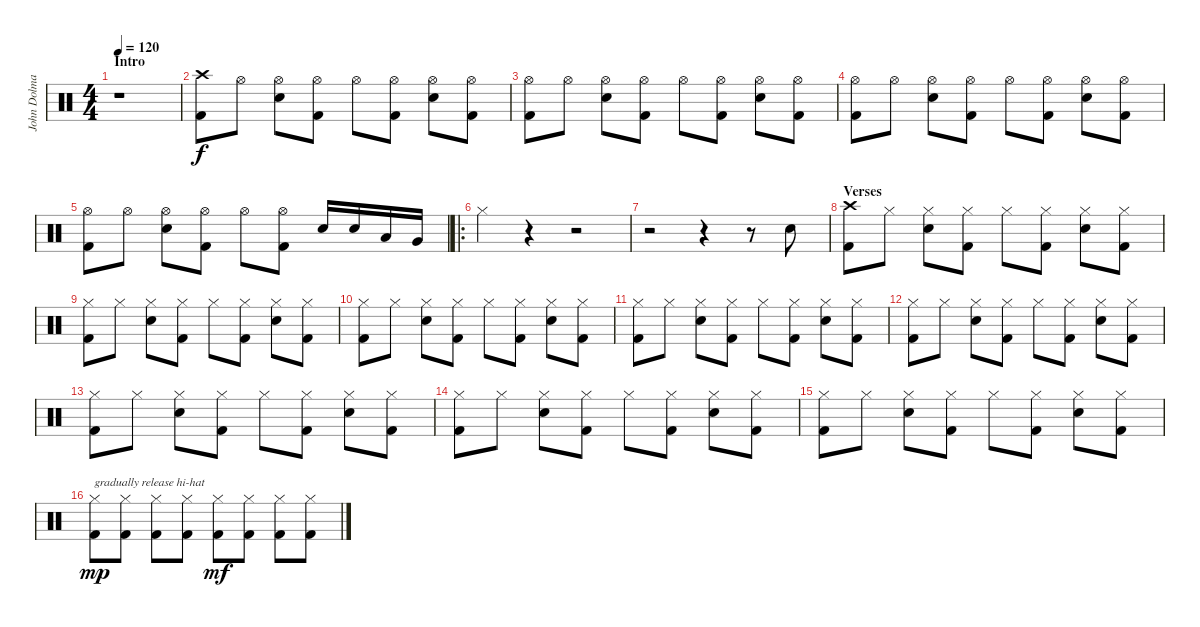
\track ("John Dolmayan" "John Dolma") {instrument percussion}
\staff {score}
\articulation defaults
\ts (4 4)
\section ("" "Intro")
\tempo 120
\clef neutral
\ks c
r.1{dy f} |
("Crash high (hit)" "Kick (hit) 2").8 "Hi-Hat (open)".8 ("Hi-Hat (open)" "Electric Snare (hit)").8 ("Hi-Hat (open)" "Kick (hit) 2").8 "Hi-Hat (open)".8 ("Hi-Hat (open)" "Kick (hit) 2").8 ("Hi-Hat (open)" "Electric Snare (hit)").8 ("Hi-Hat (open)" "Kick (hit) 2").8 |
("Hi-Hat (open)" "Kick (hit) 2").8 "Hi-Hat (open)".8 ("Hi-Hat (open)" "Electric Snare (hit)").8 ("Hi-Hat (open)" "Kick (hit) 2").8 "Hi-Hat (open)".8 ("Hi-Hat (open)" "Kick (hit) 2").8 ("Hi-Hat (open)" "Electric Snare (hit)").8 ("Hi-Hat (open)" "Kick (hit) 2").8 |
("Hi-Hat (open)" "Kick (hit) 2").8 "Hi-Hat (open)".8 ("Hi-Hat (open)" "Electric Snare (hit)").8 ("Hi-Hat (open)" "Kick (hit) 2").8 "Hi-Hat (open)".8 ("Hi-Hat (open)" "Kick (hit) 2").8 ("Hi-Hat (open)" "Electric Snare (hit)").8 ("Hi-Hat (open)" "Kick (hit) 2").8 |
("Hi-Hat (open)" "Kick (hit) 2").8 "Hi-Hat (open)".8 ("Hi-Hat (open)" "Electric Snare (hit)").8 ("Hi-Hat (open)" "Kick (hit) 2").8 "Hi-Hat (open)".8 ("Hi-Hat (open)" "Kick (hit) 2").8 "Electric Snare (hit)".16 "Electric Snare (hit)".16 "Low Tom (hit)".16 "Very Low Tom (hit)".16 |
\ro "Hi-Hat (closed)".4
r.4 r.2 |
r.2 r.4 r.8 "Electric Snare (hit)".8 |
\section ("" "Verses")
("Crash high (hit)" "Kick (hit) 2").8 "Hi-Hat (closed)".8 ("Hi-Hat (closed)" "Electric Snare (hit)").8 ("Hi-Hat (closed)" "Kick (hit) 2").8 "Hi-Hat (closed)".8 ("Hi-Hat (closed)" "Kick (hit) 2").8 ("Hi-Hat (closed)" "Electric Snare (hit)").8 ("Hi-Hat (closed)" "Kick (hit) 2").8 |
("Hi-Hat (closed)" "Kick (hit) 2").8 "Hi-Hat (closed)".8 ("Hi-Hat (closed)" "Electric Snare (hit)").8 ("Hi-Hat (closed)" "Kick (hit) 2").8 "Hi-Hat (closed)".8 ("Hi-Hat (closed)" "Kick (hit) 2").8 ("Hi-Hat (closed)" "Electric Snare (hit)").8 ("Hi-Hat (closed)" "Kick (hit) 2").8 |
("Hi-Hat (closed)" "Kick (hit) 2").8 "Hi-Hat (closed)".8 ("Hi-Hat (closed)" "Electric Snare (hit)").8 ("Hi-Hat (closed)" "Kick (hit) 2").8 "Hi-Hat (closed)".8 ("Hi-Hat (closed)" "Kick (hit) 2").8 ("Hi-Hat (closed)" "Electric Snare (hit)").8 ("Hi-Hat (closed)" "Kick (hit) 2").8 |
("Hi-Hat (closed)" "Kick (hit) 2").8 "Hi-Hat (closed)".8 ("Hi-Hat (closed)" "Electric Snare (hit)").8 ("Hi-Hat (closed)" "Kick (hit) 2").8 "Hi-Hat (closed)".8 ("Hi-Hat (closed)" "Kick (hit) 2").8 ("Hi-Hat (closed)" "Electric Snare (hit)").8 ("Hi-Hat (closed)" "Kick (hit) 2").8 |
("Hi-Hat (closed)" "Kick (hit) 2").8 "Hi-Hat (closed)".8 ("Hi-Hat (closed)" "Electric Snare (hit)").8 ("Hi-Hat (closed)" "Kick (hit) 2").8 "Hi-Hat (closed)".8 ("Hi-Hat (closed)" "Kick (hit) 2").8 ("Hi-Hat (closed)" "Electric Snare (hit)").8 ("Hi-Hat (closed)" "Kick (hit) 2").8 |
("Hi-Hat (closed)" "Kick (hit) 2").8 "Hi-Hat (closed)".8 ("Hi-Hat (closed)" "Electric Snare (hit)").8 ("Hi-Hat (closed)" "Kick (hit) 2").8 "Hi-Hat (closed)".8 ("Hi-Hat (closed)" "Kick (hit) 2").8 ("Hi-Hat (closed)" "Electric Snare (hit)").8 ("Hi-Hat (closed)" "Kick (hit) 2").8 |
("Hi-Hat (closed)" "Kick (hit) 2").8 "Hi-Hat (closed)".8 ("Hi-Hat (closed)" "Electric Snare (hit)").8 ("Hi-Hat (closed)" "Kick (hit) 2").8 "Hi-Hat (closed)".8 ("Hi-Hat (closed)" "Kick (hit) 2").8 ("Hi-Hat (closed)" "Electric Snare (hit)").8 ("Hi-Hat (closed)" "Kick (hit) 2").8 |
("Hi-Hat (closed)" "Kick (hit) 2").8 "Hi-Hat (closed)".8 ("Hi-Hat (closed)" "Electric Snare (hit)").8 ("Hi-Hat (closed)" "Kick (hit) 2").8 "Hi-Hat (closed)".8 ("Hi-Hat (closed)" "Kick (hit) 2").8 ("Hi-Hat (closed)" "Electric Snare (hit)").8 ("Hi-Hat (closed)" "Kick (hit) 2").8 |
("Hi-Hat (closed)" "Kick (hit) 2").8{txt "gradually release hi-hat" dy mp} ("Hi-Hat (closed)" "Kick (hit) 2").8 ("Hi-Hat (closed)" "Kick (hit) 2").8 ("Hi-Hat (closed)" "Kick (hit) 2").8 ("Hi-Hat (closed)" "Kick (hit) 2").8{dy mf} ("Hi-Hat (closed)" "Kick (hit) 2").8 ("Hi-Hat (closed)" "Kick (hit) 2").8 ("Hi-Hat (closed)" "Kick (hit) 2").8
